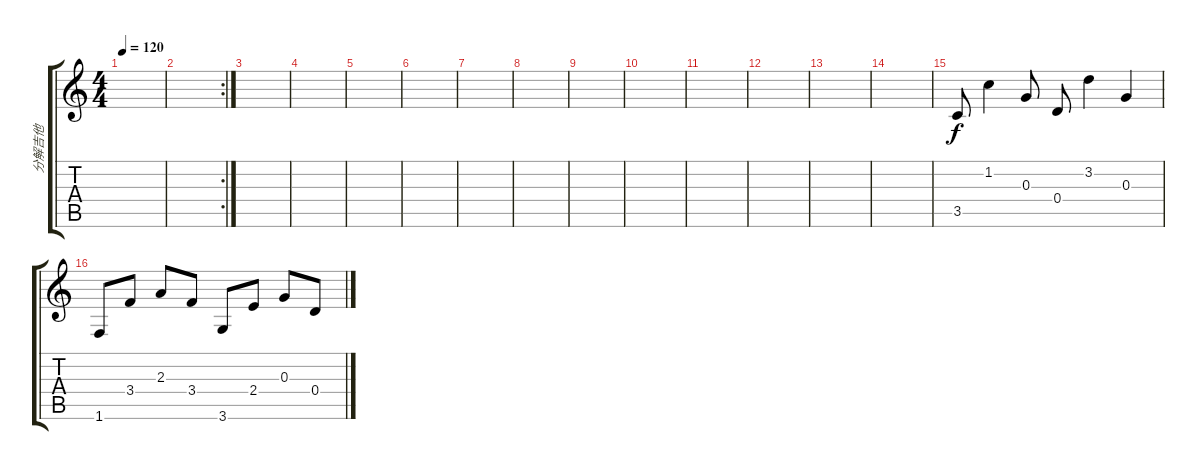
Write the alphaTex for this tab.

\track ("分解吉他" "分解吉他") {instrument electricbassfinger}
\staff {score tabs}
\tuning (E4 B3 G3 D3 A2 E2) {hide}
\ts (4 4)
\tempo 120
\clef g2
\ks c
|
\rc 2
|
|
|
|
|
|
|
|
|
|
|
|
|
3.5.8 1.2.4 0.3.8 0.4.8 3.2.4 0.3.4 |
1.6.8 3.4.8 2.3.8 3.4.8 3.6.8 2.4.8 0.3.8 0.4.8
